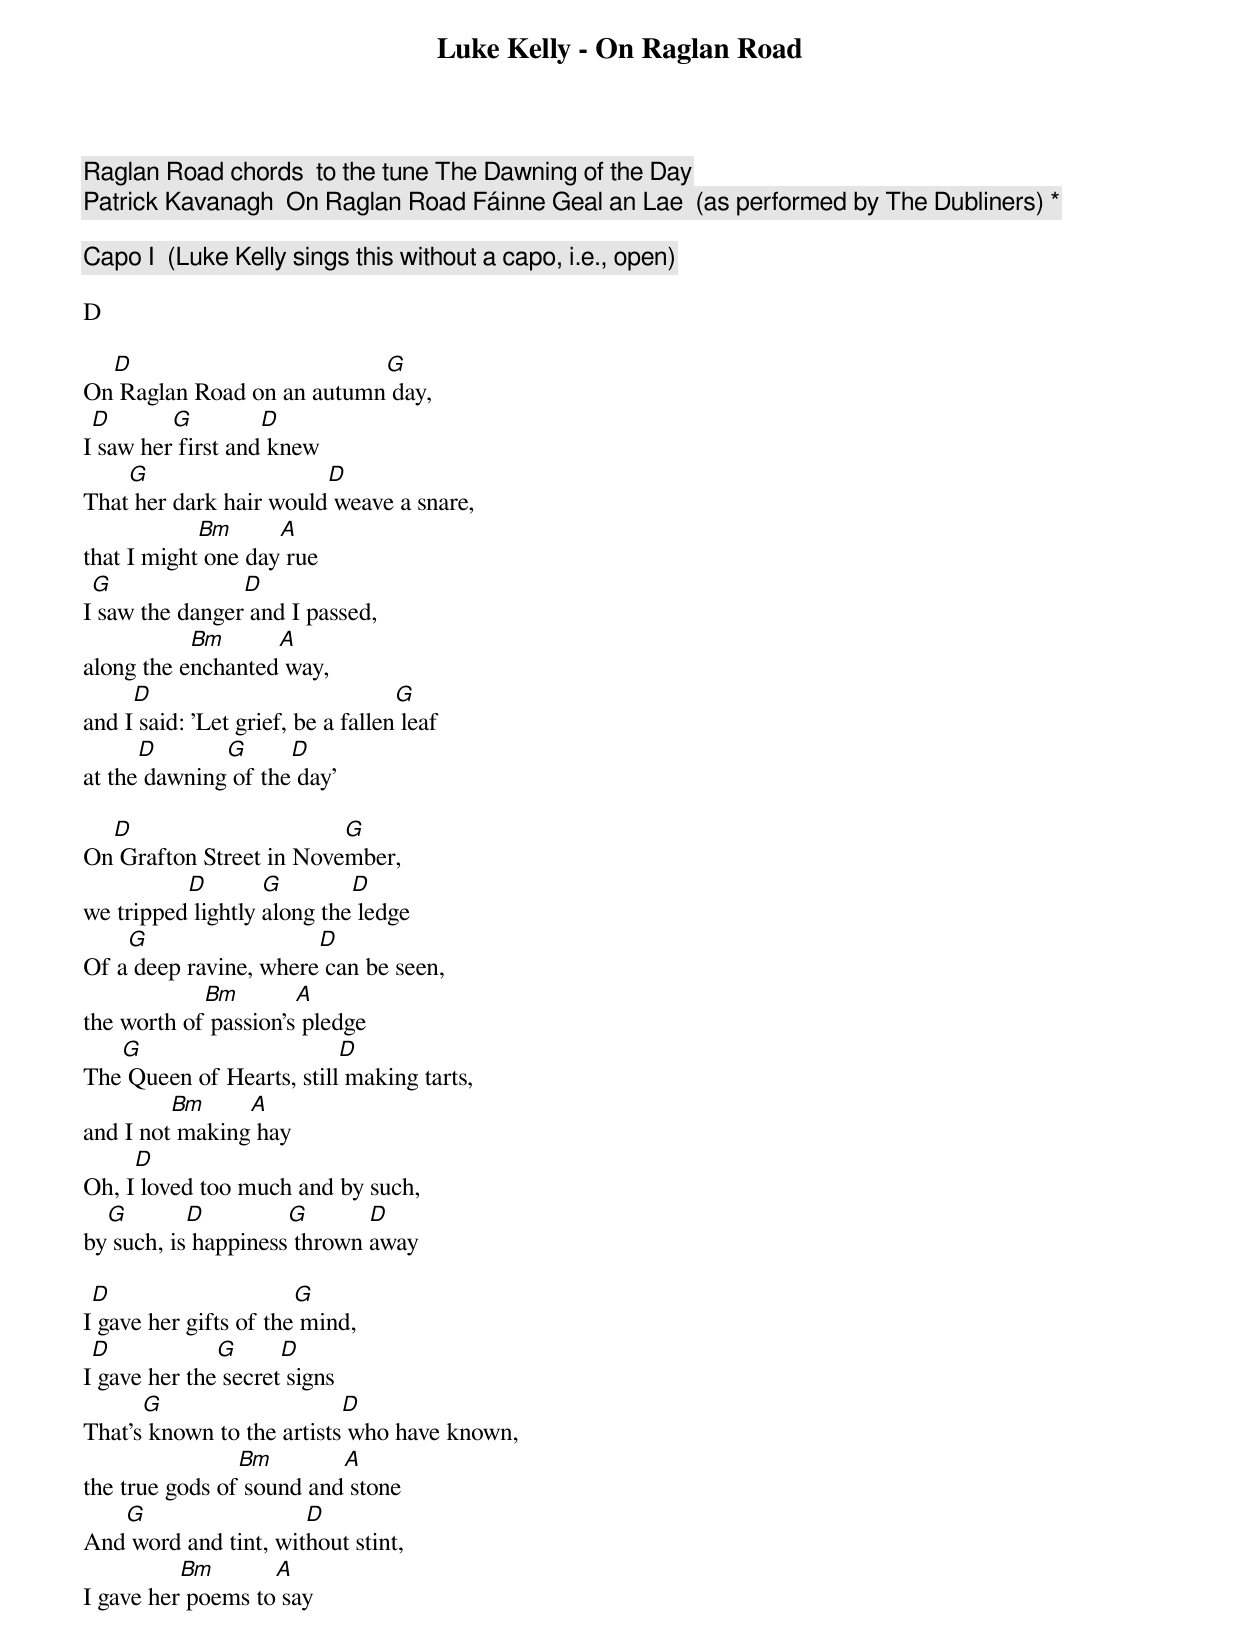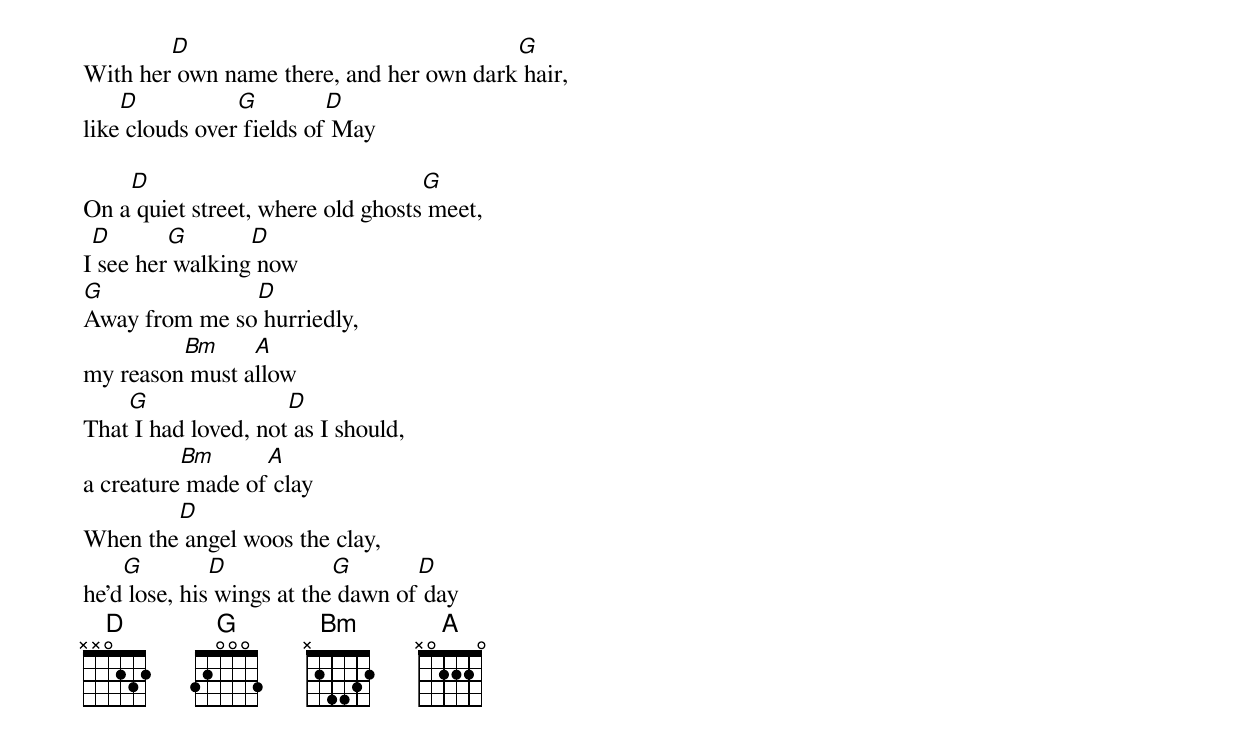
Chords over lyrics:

Luke Kelly - On Raglan Road

Raglan Road chords  to the tune The Dawning of the Day
Patrick Kavanagh  On Raglan Road Fáinne Geal an Lae  (as performed by The Dubliners) *

Capo I  (Luke Kelly sings this without a capo, i.e., open)

D

  D                        G
On Raglan Road on an autumn day,
 D       G         D
I saw her first and knew
    G                   D
That her dark hair would weave a snare,
            Bm      A
that I might one day rue
 G              D
I saw the danger and I passed,
           Bm      A
along the enchanted way,
     D                             G
and I said: 'Let grief, be a fallen leaf
      D       G      D
at the dawning of the day'

  D                      G
On Grafton Street in November,
          D        G        D
we tripped lightly along the ledge
    G                  D
Of a deep ravine, where can be seen,
            Bm        A
the worth of passion's pledge
   G                      D
The Queen of Hearts, still making tarts,
         Bm     A
and I not making hay
     D
Oh, I loved too much and by such,
  G        D         G       D
by such, is happiness thrown away

 D                     G
I gave her gifts of the mind,
 D            G      D
I gave her the secret signs
      G                    D
That's known to the artists who have known,
                Bm        A
the true gods of sound and stone
   G                  D
And word and tint, without stint,
          Bm       A
I gave her poems to say
        D                                G
With her own name there, and her own dark hair,
    D           G         D
like clouds over fields of May

    D                              G
On a quiet street, where old ghosts meet,
 D       G       D
I see her walking now
G              D
Away from me so hurriedly,
         Bm     A
my reason must allow
    G                D
That I had loved, not as I should,
          Bm      A
a creature made of clay
        D
When the angel woos the clay,
    G         D            G       D
he'd lose, his wings at the dawn of day
